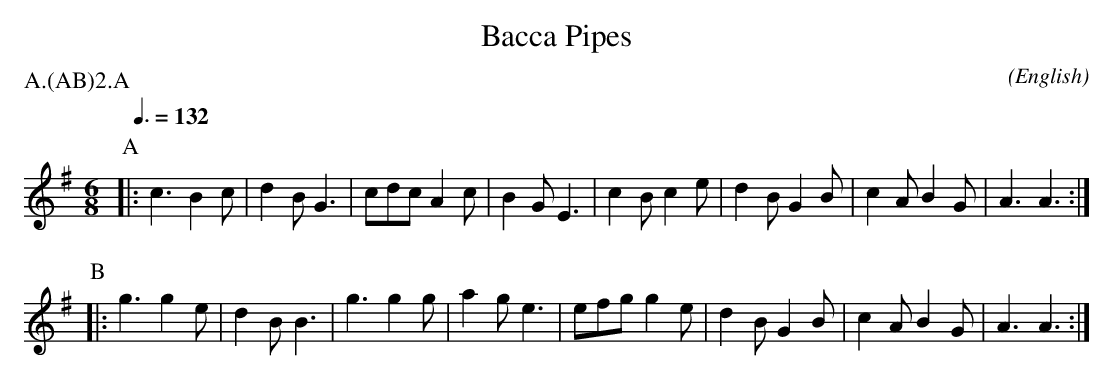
X:1
T:Bacca Pipes
M:6/8
C:
O:English
P:A.(AB)2.A
K:ADor
Q:3/8=132
P:A
|: c3   B2 c | d2 B G3   | cdc  A2 c | B2 G E3 |\
   c2 B c2 e | d2 B G2 B | c2 A B2 G | A3   A3 :|
P:B
|: g3   g2 e | d2 B B3   | g3   g2 g | a2 g e3 |\
   efg  g2 e | d2 B G2 B | c2 A B2 G | A3   A3 :|
